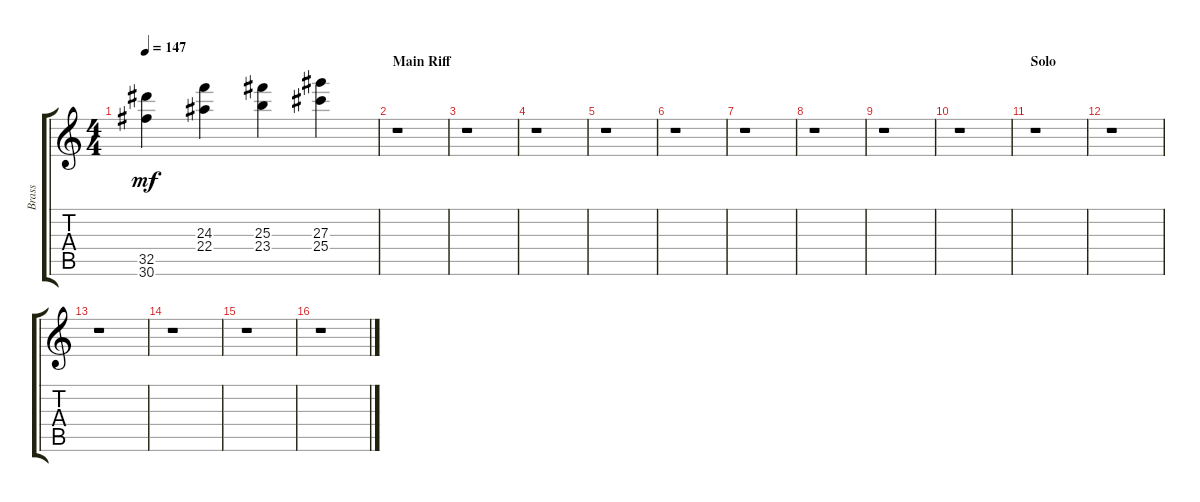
\track ("Brass" "Brass") {instrument electricguitarclean}
\staff {score tabs}
\tuning (D4 A3 F3 C3 G2 C2) {hide}
\ts (4 4)
\tempo 147
\clef g2
\ks aminor
(32.5 30.6).4{dy mf} (24.3 22.4).4 (25.3 23.4).4 (27.3 25.4).4 |
\section ("" "Main Riff")
r.1 |
r.1 |
r.1 |
r.1 |
r.1 |
r.1 |
r.1 |
r.1 |
r.1 |
\section ("" "Solo")
r.1 |
r.1 |
r.1 |
r.1 |
r.1 |
r.1
